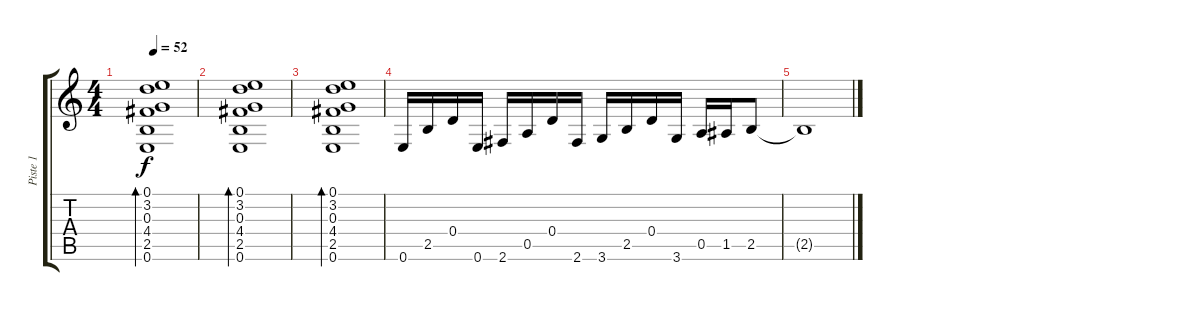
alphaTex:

\track ("Piste 1" "Piste 1") {instrument acousticguitarsteel}
\staff {score tabs}
\tuning (E4 B3 G3 D3 A2 E2) {hide}
\ts (4 4)
\tempo 52
\clef g2
\ks c
(0.1 3.2 0.3 4.4 2.5 0.6).1{bd 240 dy f} |
(0.1 3.2 0.3 4.4 2.5 0.6).1{bd 240} |
(0.1 3.2 0.3 4.4 2.5 0.6).1{bd 240} |
0.6.16 2.5.16 0.4.16 0.6.16 2.6.16 0.5.16 0.4.16 2.6.16 3.6.16 2.5.16 0.4.16 3.6.16 0.5.16 1.5.16 2.5.8 |
2.5{t}.1
